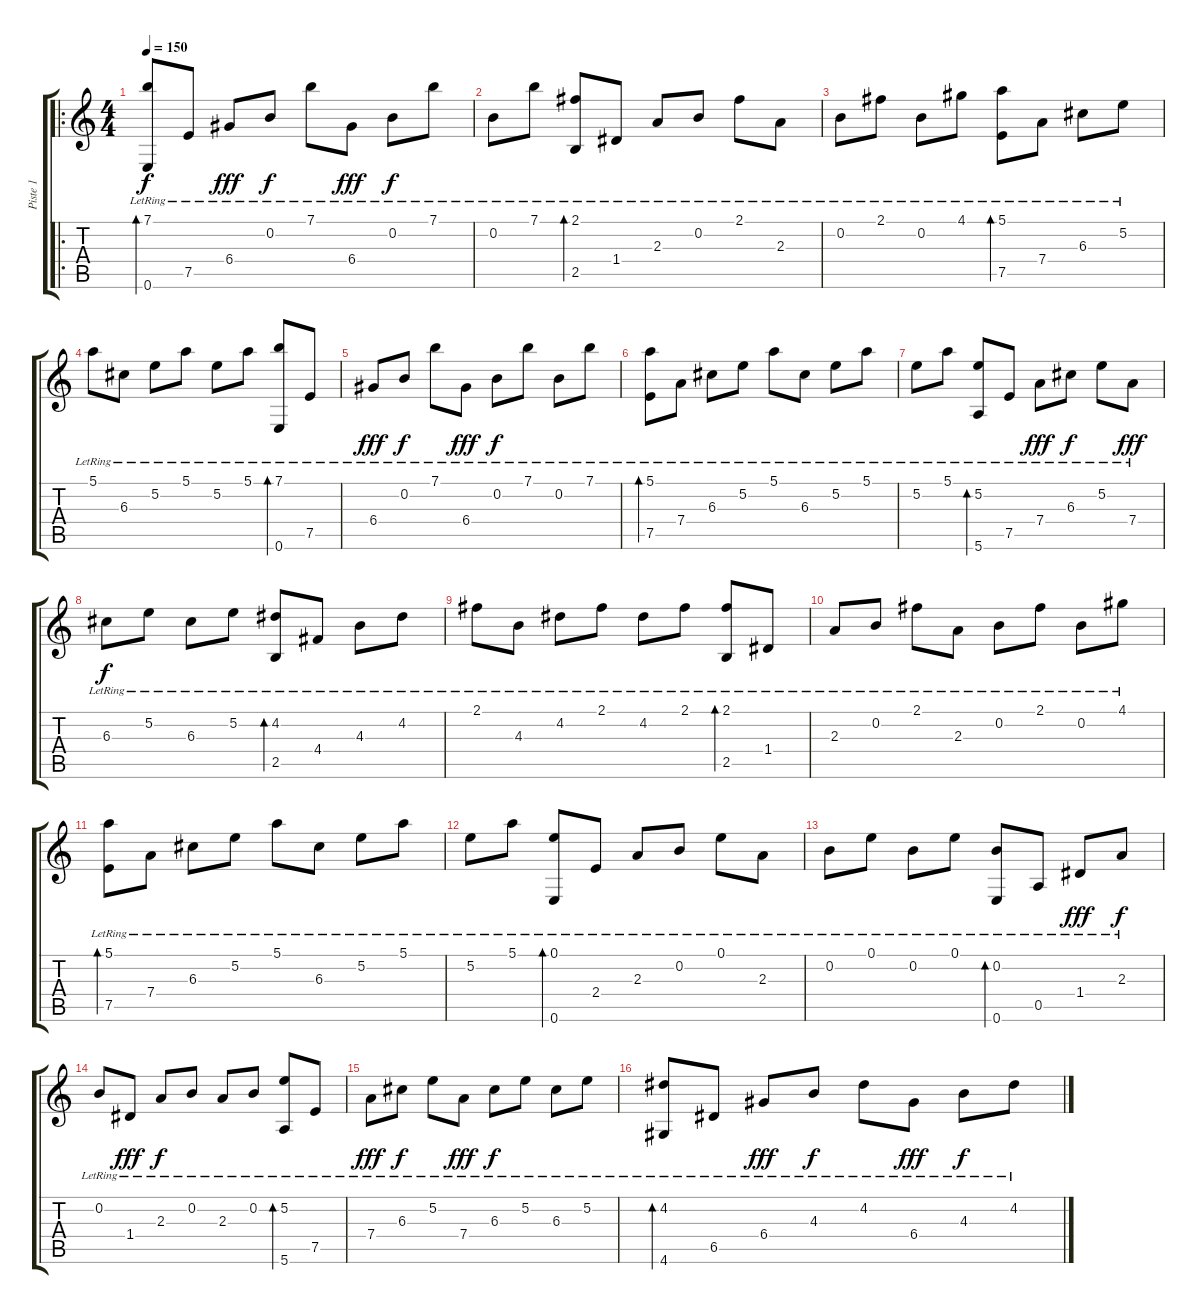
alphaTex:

\track ("Piste 1" "Piste 1") {instrument acousticguitarsteel}
\staff {score tabs}
\tuning (E4 B3 G3 D3 A2 E2) {hide}
\ro
\ts (4 4)
\tempo 150
\clef g2
\ks c
(7.1{lr} 0.6{lr}).8{bd 120 dy f instrument acousticguitarsteel} 7.5{lr}.8 6.4{lr}.8{dy fff} 0.2{lr}.8{dy f} 7.1{lr}.8 6.4{lr}.8{dy fff} 0.2{lr}.8{dy f} 7.1{lr}.8 |
0.2{lr}.8 7.1{lr}.8 (2.1{lr} 2.5{lr}).8{bd 480} 1.4{lr}.8 2.3{lr}.8 0.2{lr}.8 2.1{lr}.8 2.3{lr}.8 |
0.2{lr}.8 2.1{lr}.8 0.2{lr}.8 4.1{lr}.8 (5.1{lr} 7.5{lr}).8{bd 120} 7.4{lr}.8 6.3{lr}.8 5.2{lr}.8 |
5.1{lr}.8 6.3{lr}.8 5.2{lr}.8 5.1{lr}.8 5.2{lr}.8 5.1{lr}.8 (7.1{lr} 0.6{lr}).8{bd 120} 7.5{lr}.8 |
6.4{lr}.8{dy fff} 0.2{lr}.8{dy f} 7.1{lr}.8 6.4{lr}.8{dy fff} 0.2{lr}.8{dy f} 7.1{lr}.8 0.2{lr}.8 7.1{lr}.8 |
(5.1{lr} 7.5{lr}).8{bd 120} 7.4{lr}.8 6.3{lr}.8 5.2{lr}.8 5.1{lr}.8 6.3{lr}.8 5.2{lr}.8 5.1{lr}.8 |
5.2{lr}.8 5.1{lr}.8 (5.2{lr} 5.6{lr}).8{bd 120} 7.5{lr}.8 7.4{lr}.8{dy fff} 6.3{lr}.8{dy f} 5.2{lr}.8 7.4{lr}.8{dy fff} |
6.3{lr}.8{dy f} 5.2{lr}.8 6.3{lr}.8 5.2{lr}.8 (4.2{lr} 2.5{lr}).8{bd 120} 4.4{lr}.8 4.3{lr}.8 4.2{lr}.8 |
2.1{lr}.8 4.3{lr}.8 4.2{lr}.8 2.1{lr}.8 4.2{lr}.8 2.1{lr}.8 (2.1{lr} 2.5{lr}).8{bd 120} 1.4{lr}.8 |
2.3{lr}.8 0.2{lr}.8 2.1{lr}.8 2.3{lr}.8 0.2{lr}.8 2.1{lr}.8 0.2{lr}.8 4.1{lr}.8 |
(5.1{lr} 7.5{lr}).8{bd 60} 7.4{lr}.8 6.3{lr}.8 5.2{lr}.8 5.1{lr}.8 6.3{lr}.8 5.2{lr}.8 5.1{lr}.8 |
5.2{lr}.8 5.1{lr}.8 (0.1{lr} 0.6{lr}).8{bd 120} 2.4{lr}.8 2.3{lr}.8 0.2{lr}.8 0.1{lr}.8 2.3{lr}.8 |
0.2{lr}.8 0.1{lr}.8 0.2{lr}.8 0.1{lr}.8 (0.2{lr} 0.6{lr}).8{bd 120} 0.5{lr}.8 1.4{lr}.8{dy fff} 2.3{lr}.8{dy f} |
0.2{lr}.8 1.4{lr}.8{dy fff} 2.3{lr}.8{dy f} 0.2{lr}.8 2.3{lr}.8 0.2{lr}.8 (5.2{lr} 5.6{lr}).8{bd 120} 7.5{lr}.8 |
7.4{lr}.8{dy fff} 6.3{lr}.8{dy f} 5.2{lr}.8 7.4{lr}.8{dy fff} 6.3{lr}.8{dy f} 5.2{lr}.8 6.3{lr}.8 5.2{lr}.8 |
(4.2{lr} 4.6{lr}).8{bd 120} 6.5{lr}.8 6.4{lr}.8{dy fff} 4.3{lr}.8{dy f} 4.2{lr}.8 6.4{lr}.8{dy fff} 4.3{lr}.8{dy f} 4.2{lr}.8
